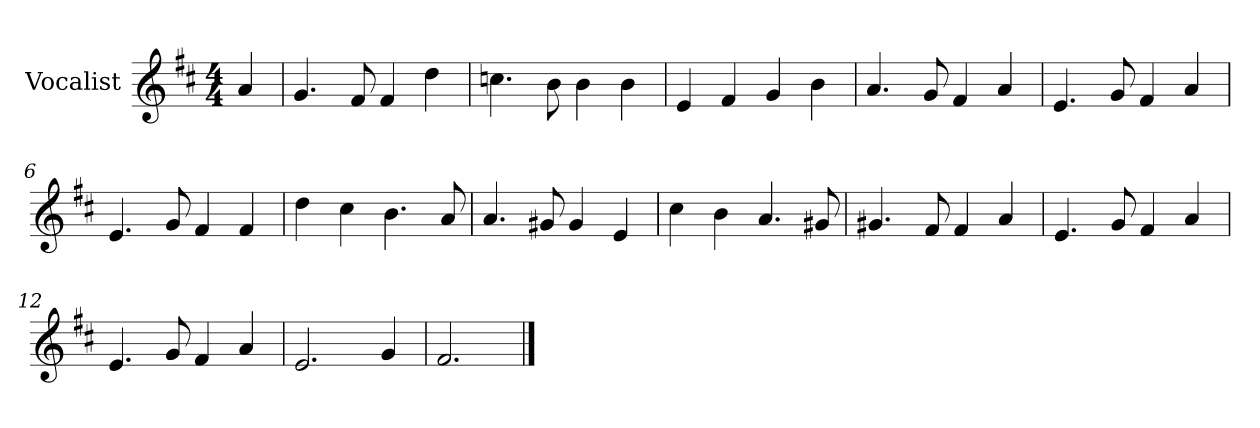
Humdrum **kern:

**kern
*part1
*staff1
*I"Vocalist
*k[f#c#]
*D:
*M4/4
=
4a
=1
4.g
8f#
4f#
4dd
=2
4.ccn
8b
4b
4b
=3
4e
4f#
4g
4b
=4
4.a
8g
4f#
4a
=5
4.e
8g
4f#
4a
=6
4.e
8g
4f#
4f#
=7
4dd
4cc#
4.b
8a
=8
4.a
8g#X
4g#
4e
=9
4cc#
4b
4.a
8g#X
=10
4.g#X
8f#
4f#
4a
=11
4.e
8g
4f#
4a
=12
4.e
8g
4f#
4a
=13
2.e
4g
=14
2.f#
==
*-
